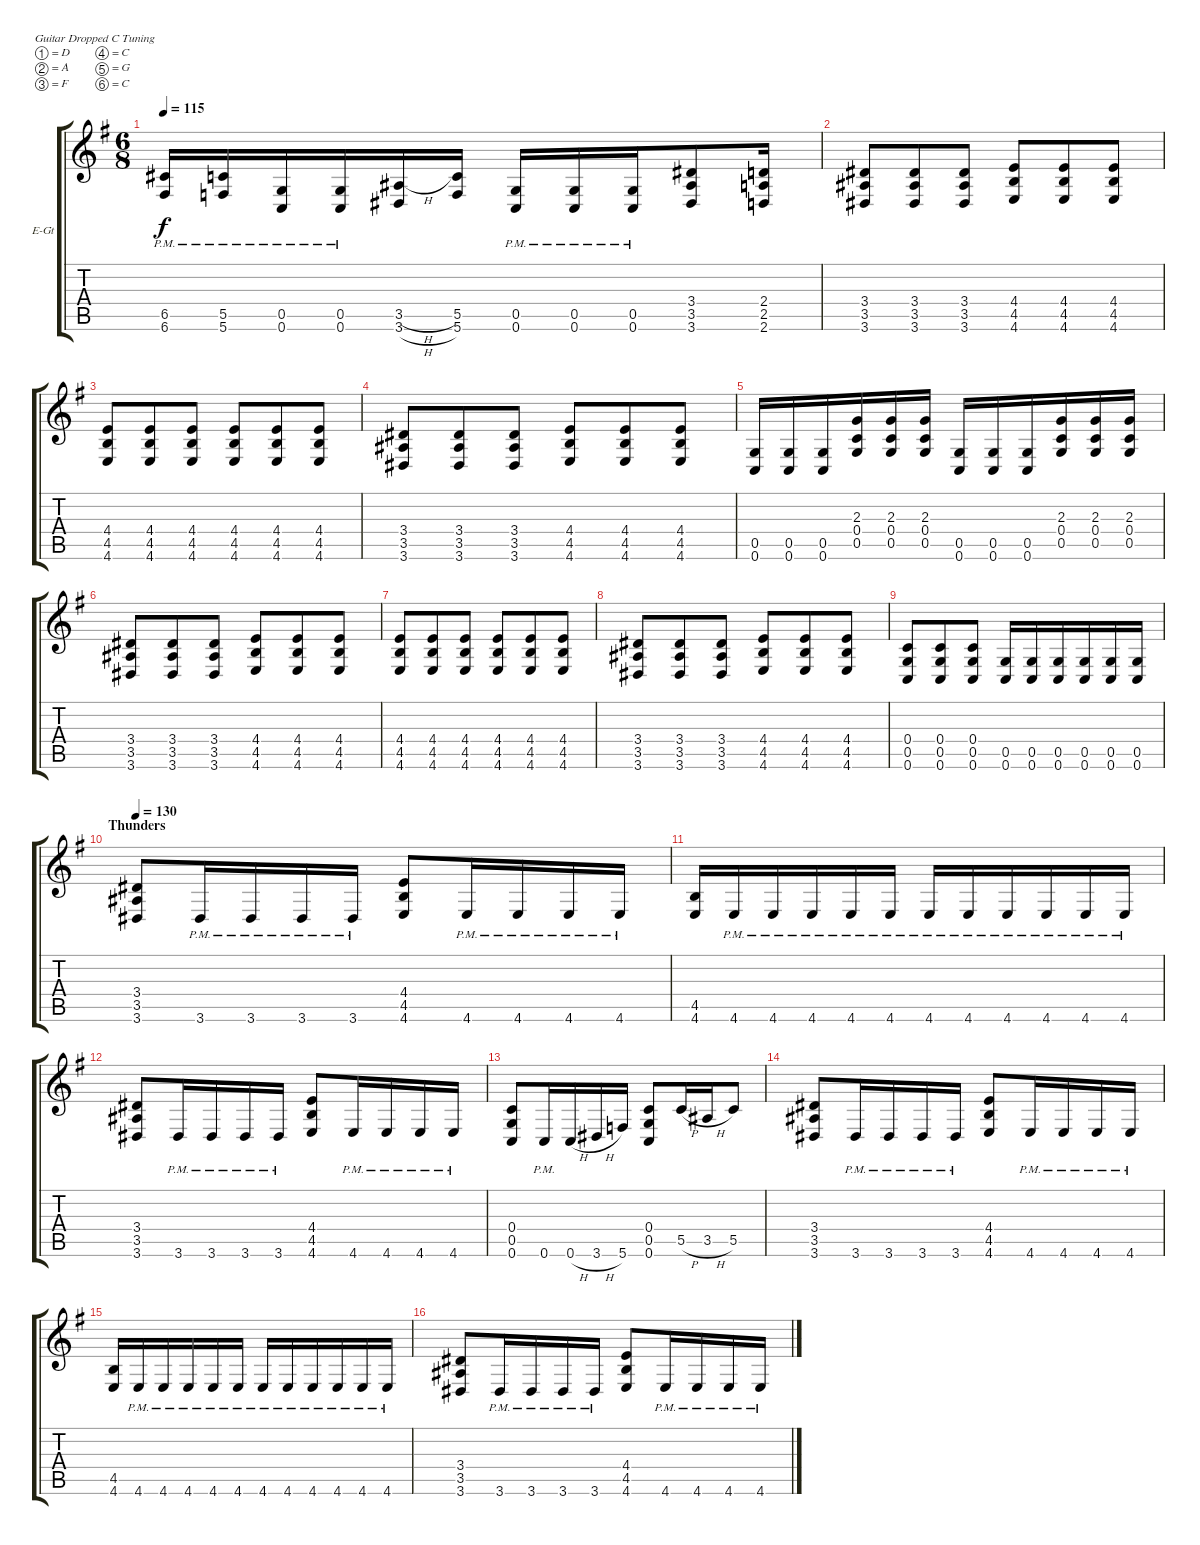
\bracketExtendMode groupsimilarinstruments
\firstSystemTrackNameOrientation horizontal
\otherSystemsTrackNameOrientation horizontal
\track ("Electric Guitar 1" "E-Gt") {instrument distortionguitar}
\staff {score tabs}
\tuning (D4 A3 F3 C3 G2 C2)
\ts (6 8)
\tempo 115
\clef g2
\ks eminor
(6.6{pm} 6.5{pm}).16{dy f} (5.6{pm} 5.5{pm}).16 (0.5{pm} 0.6{pm}).16 (0.6{pm} 0.5{pm}).16 (3.6{h} 3.5{h}).16 (5.6 5.5).16 (0.6{pm} 0.5{pm}).16 (0.6{pm} 0.5{pm}).16 (0.6{pm} 0.5{pm}).16 (3.6 3.5 3.4).8 (2.6 2.4 2.5).16 |
(3.6 3.5 3.4).8 (3.4 3.5 3.6).8 (3.6 3.5 3.4).8 (4.4 4.5 4.6).8 (4.4 4.5 4.6).8 (4.4 4.5 4.6).8 |
(4.6 4.5 4.4).8 (4.6 4.5 4.4).8 (4.6 4.5 4.4).8 (4.6 4.5 4.4).8 (4.6 4.5 4.4).8 (4.6 4.5 4.4).8 |
(3.6 3.5 3.4).8 (3.4 3.5 3.6).8 (3.6 3.5 3.4).8 (4.4 4.5 4.6).8 (4.4 4.5 4.6).8 (4.4 4.5 4.6).8 |
(0.6 0.5).16 (0.6 0.5).16 (0.6 0.5).16 (0.5 0.4 2.3).16 (0.5 0.4 2.3).16 (0.4 0.5 2.3).16 (0.6 0.5).16 (0.6 0.5).16 (0.6 0.5).16 (0.5 0.4 2.3).16 (0.5 0.4 2.3).16 (0.4 0.5 2.3).16 |
(3.6 3.5 3.4).8 (3.4 3.5 3.6).8 (3.6 3.5 3.4).8 (4.4 4.5 4.6).8 (4.4 4.5 4.6).8 (4.4 4.5 4.6).8 |
(4.6 4.5 4.4).8 (4.6 4.5 4.4).8 (4.6 4.5 4.4).8 (4.6 4.5 4.4).8 (4.6 4.5 4.4).8 (4.6 4.5 4.4).8 |
(3.6 3.5 3.4).8 (3.4 3.5 3.6).8 (3.6 3.5 3.4).8 (4.4 4.5 4.6).8 (4.4 4.5 4.6).8 (4.4 4.5 4.6).8 |
(0.6 0.5 0.4).8 (0.6 0.5 0.4).8 (0.6 0.5 0.4).8 (0.6 0.5).16 (0.6 0.5).16 (0.6 0.5).16 (0.6 0.5).16 (0.6 0.5).16 (0.6 0.5).16 |
\section ("" "Thunders")
\tempo 130
(3.6 3.5 3.4).8 3.6{pm}.16 3.6{pm}.16 3.6{pm}.16 3.6{pm}.16 (4.6 4.5 4.4).8 4.6{pm}.16 4.6{pm}.16 4.6{pm}.16 4.6{pm}.16 |
(4.6 4.5).16 4.6{pm}.16 4.6{pm}.16 4.6{pm}.16 4.6{pm}.16 4.6{pm}.16 4.6{pm}.16 4.6{pm}.16 4.6{pm}.16 4.6{pm}.16 4.6{pm}.16 4.6{pm}.16 |
(3.6 3.5 3.4).8 3.6{pm}.16 3.6{pm}.16 3.6{pm}.16 3.6{pm}.16 (4.6 4.5 4.4).8 4.6{pm}.16 4.6{pm}.16 4.6{pm}.16 4.6{pm}.16 |
(0.6 0.5 0.4).8 0.6{pm}.16 0.6{h}.16 3.6{h}.16 5.6.16 (0.6 0.5 0.4).8 5.5{h}.16 3.5{h}.16 5.5.8 |
(3.6 3.5 3.4).8 3.6{pm}.16 3.6{pm}.16 3.6{pm}.16 3.6{pm}.16 (4.6 4.5 4.4).8 4.6{pm}.16 4.6{pm}.16 4.6{pm}.16 4.6{pm}.16 |
(4.6 4.5).16 4.6{pm}.16 4.6{pm}.16 4.6{pm}.16 4.6{pm}.16 4.6{pm}.16 4.6{pm}.16 4.6{pm}.16 4.6{pm}.16 4.6{pm}.16 4.6{pm}.16 4.6{pm}.16 |
(3.6 3.5 3.4).8 3.6{pm}.16 3.6{pm}.16 3.6{pm}.16 3.6{pm}.16 (4.6 4.5 4.4).8 4.6{pm}.16 4.6{pm}.16 4.6{pm}.16 4.6{pm}.16
